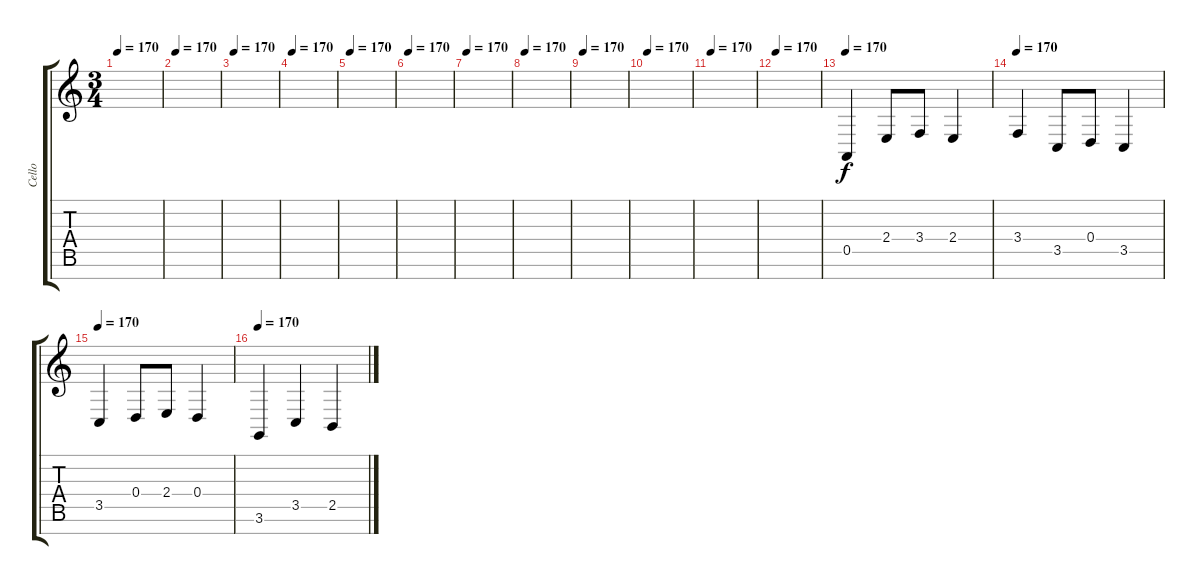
\track ("Cello" "Cello") {instrument cello}
\staff {score tabs}
\tuning (E4 B3 G3 D3 A2 E2 B1) {hide}
\ts (3 4)
\tempo 170
\clef g2
\ks c
|
\tempo 170
|
\tempo 170
|
\tempo 170
|
\tempo 170
|
\tempo 170
|
\tempo 170
|
\tempo 170
|
\tempo 170
|
\tempo 170
|
\tempo 170
|
\tempo 170
|
\tempo 170
0.5.4{dy f} 2.4.8 3.4.8 2.4.4 |
\tempo 170
3.4.4 3.5.8 0.4.8 3.5.4 |
\tempo 170
3.5.4 0.4.8 2.4.8 0.4.4 |
\tempo 170
3.6.4 3.5.4 2.5.4
